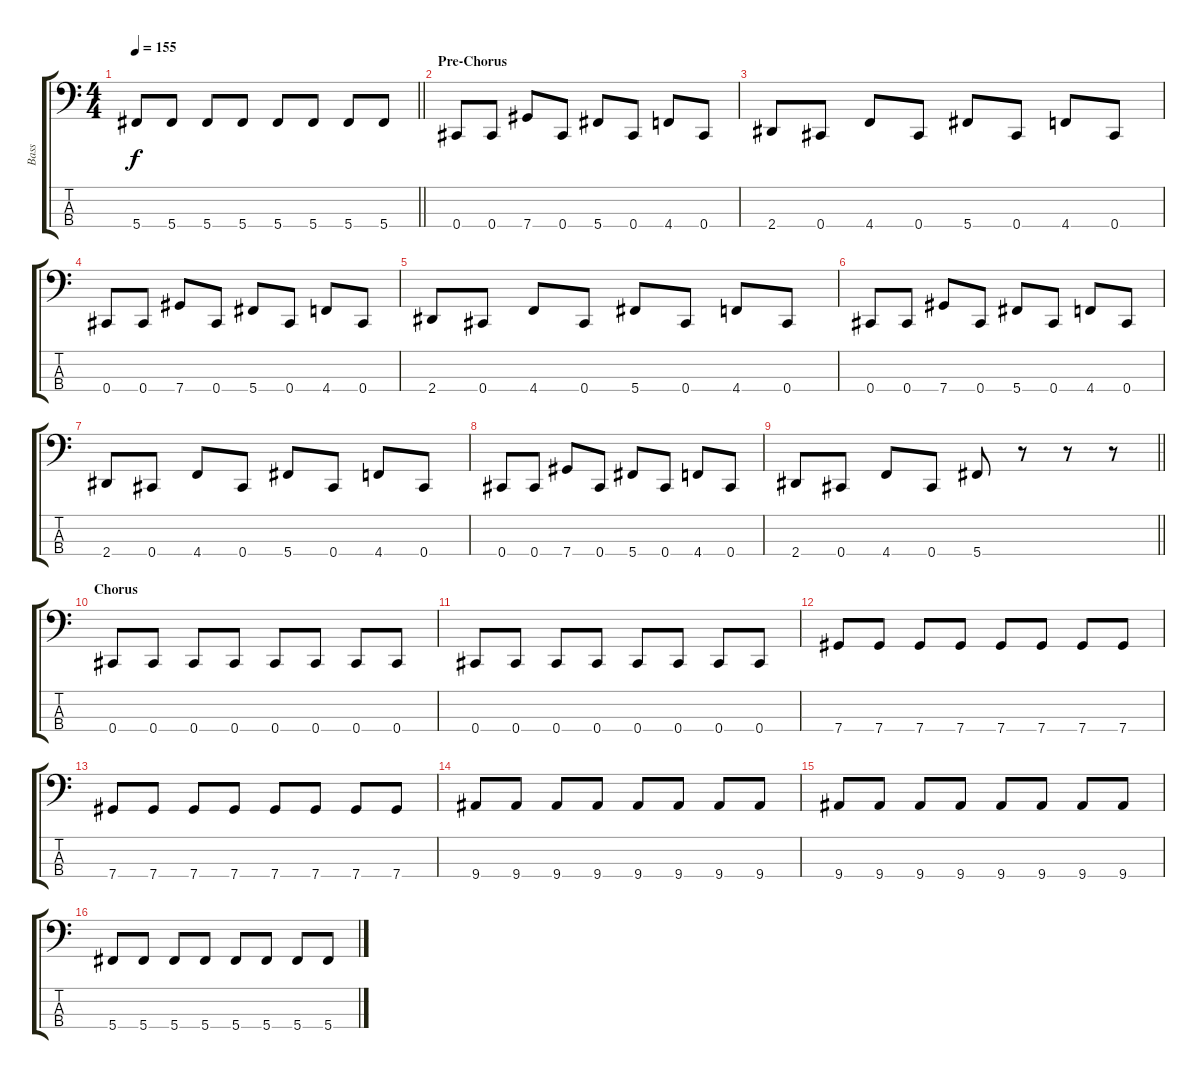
\track ("Bass" "Bass") {instrument electricbassfinger}
\staff {score tabs}
\tuning (Gb2 Db2 Ab1 Db1) {hide}
\ts (4 4)
\tempo 155
\clef f4
\barLineRight lightlight
\ks c
5.4.8{dy f} 5.4.8 5.4.8 5.4.8 5.4.8 5.4.8 5.4.8 5.4.8 |
\section ("" "Pre-Chorus")
0.4.8 0.4.8 7.4.8 0.4.8 5.4.8 0.4.8 4.4.8 0.4.8 |
2.4.8 0.4.8 4.4.8 0.4.8 5.4.8 0.4.8 4.4.8 0.4.8 |
0.4.8 0.4.8 7.4.8 0.4.8 5.4.8 0.4.8 4.4.8 0.4.8 |
2.4.8 0.4.8 4.4.8 0.4.8 5.4.8 0.4.8 4.4.8 0.4.8 |
0.4.8 0.4.8 7.4.8 0.4.8 5.4.8 0.4.8 4.4.8 0.4.8 |
2.4.8 0.4.8 4.4.8 0.4.8 5.4.8 0.4.8 4.4.8 0.4.8 |
0.4.8 0.4.8 7.4.8 0.4.8 5.4.8 0.4.8 4.4.8 0.4.8 |
\barLineRight lightlight
2.4.8 0.4.8 4.4.8 0.4.8 5.4.8 r.8 r.8 r.8 |
\section ("" "Chorus")
0.4.8 0.4.8 0.4.8 0.4.8 0.4.8 0.4.8 0.4.8 0.4.8 |
0.4.8 0.4.8 0.4.8 0.4.8 0.4.8 0.4.8 0.4.8 0.4.8 |
7.4.8 7.4.8 7.4.8 7.4.8 7.4.8 7.4.8 7.4.8 7.4.8 |
7.4.8 7.4.8 7.4.8 7.4.8 7.4.8 7.4.8 7.4.8 7.4.8 |
9.4.8 9.4.8 9.4.8 9.4.8 9.4.8 9.4.8 9.4.8 9.4.8 |
9.4.8 9.4.8 9.4.8 9.4.8 9.4.8 9.4.8 9.4.8 9.4.8 |
5.4.8 5.4.8 5.4.8 5.4.8 5.4.8 5.4.8 5.4.8 5.4.8
